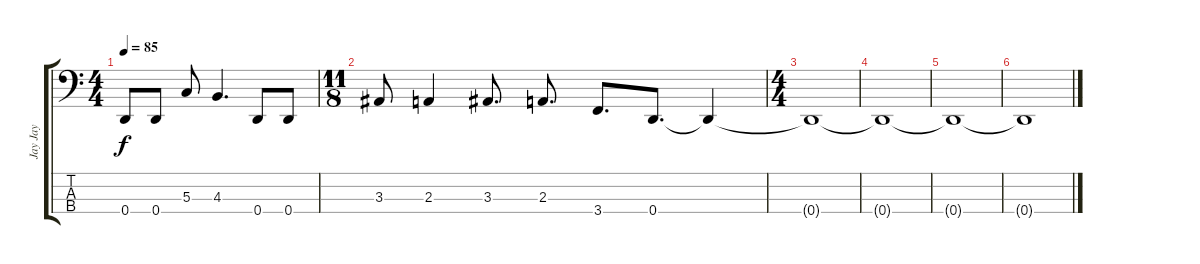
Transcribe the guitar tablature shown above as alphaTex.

\track ("Jay Jay" "Jay Jay") {instrument electricbasspick}
\staff {score tabs}
\tuning (F2 C2 G1 D1) {hide}
\ts (4 4)
\tempo 85
\clef f4
\ks c
0.4.8{dy f} 0.4.8 5.3.8 4.3.4{d} 0.4.8 0.4.8 |
\ts (11 8)
3.3.8 2.3.4 3.3.8{d} 2.3.8{d} 3.4.8{d} 0.4.8{d} 0.4{t}.4 |
\ts (4 4)
0.4{t}.1{volume 0} |
0.4{t}.1 |
0.4{t}.1 |
0.4{t}.1
